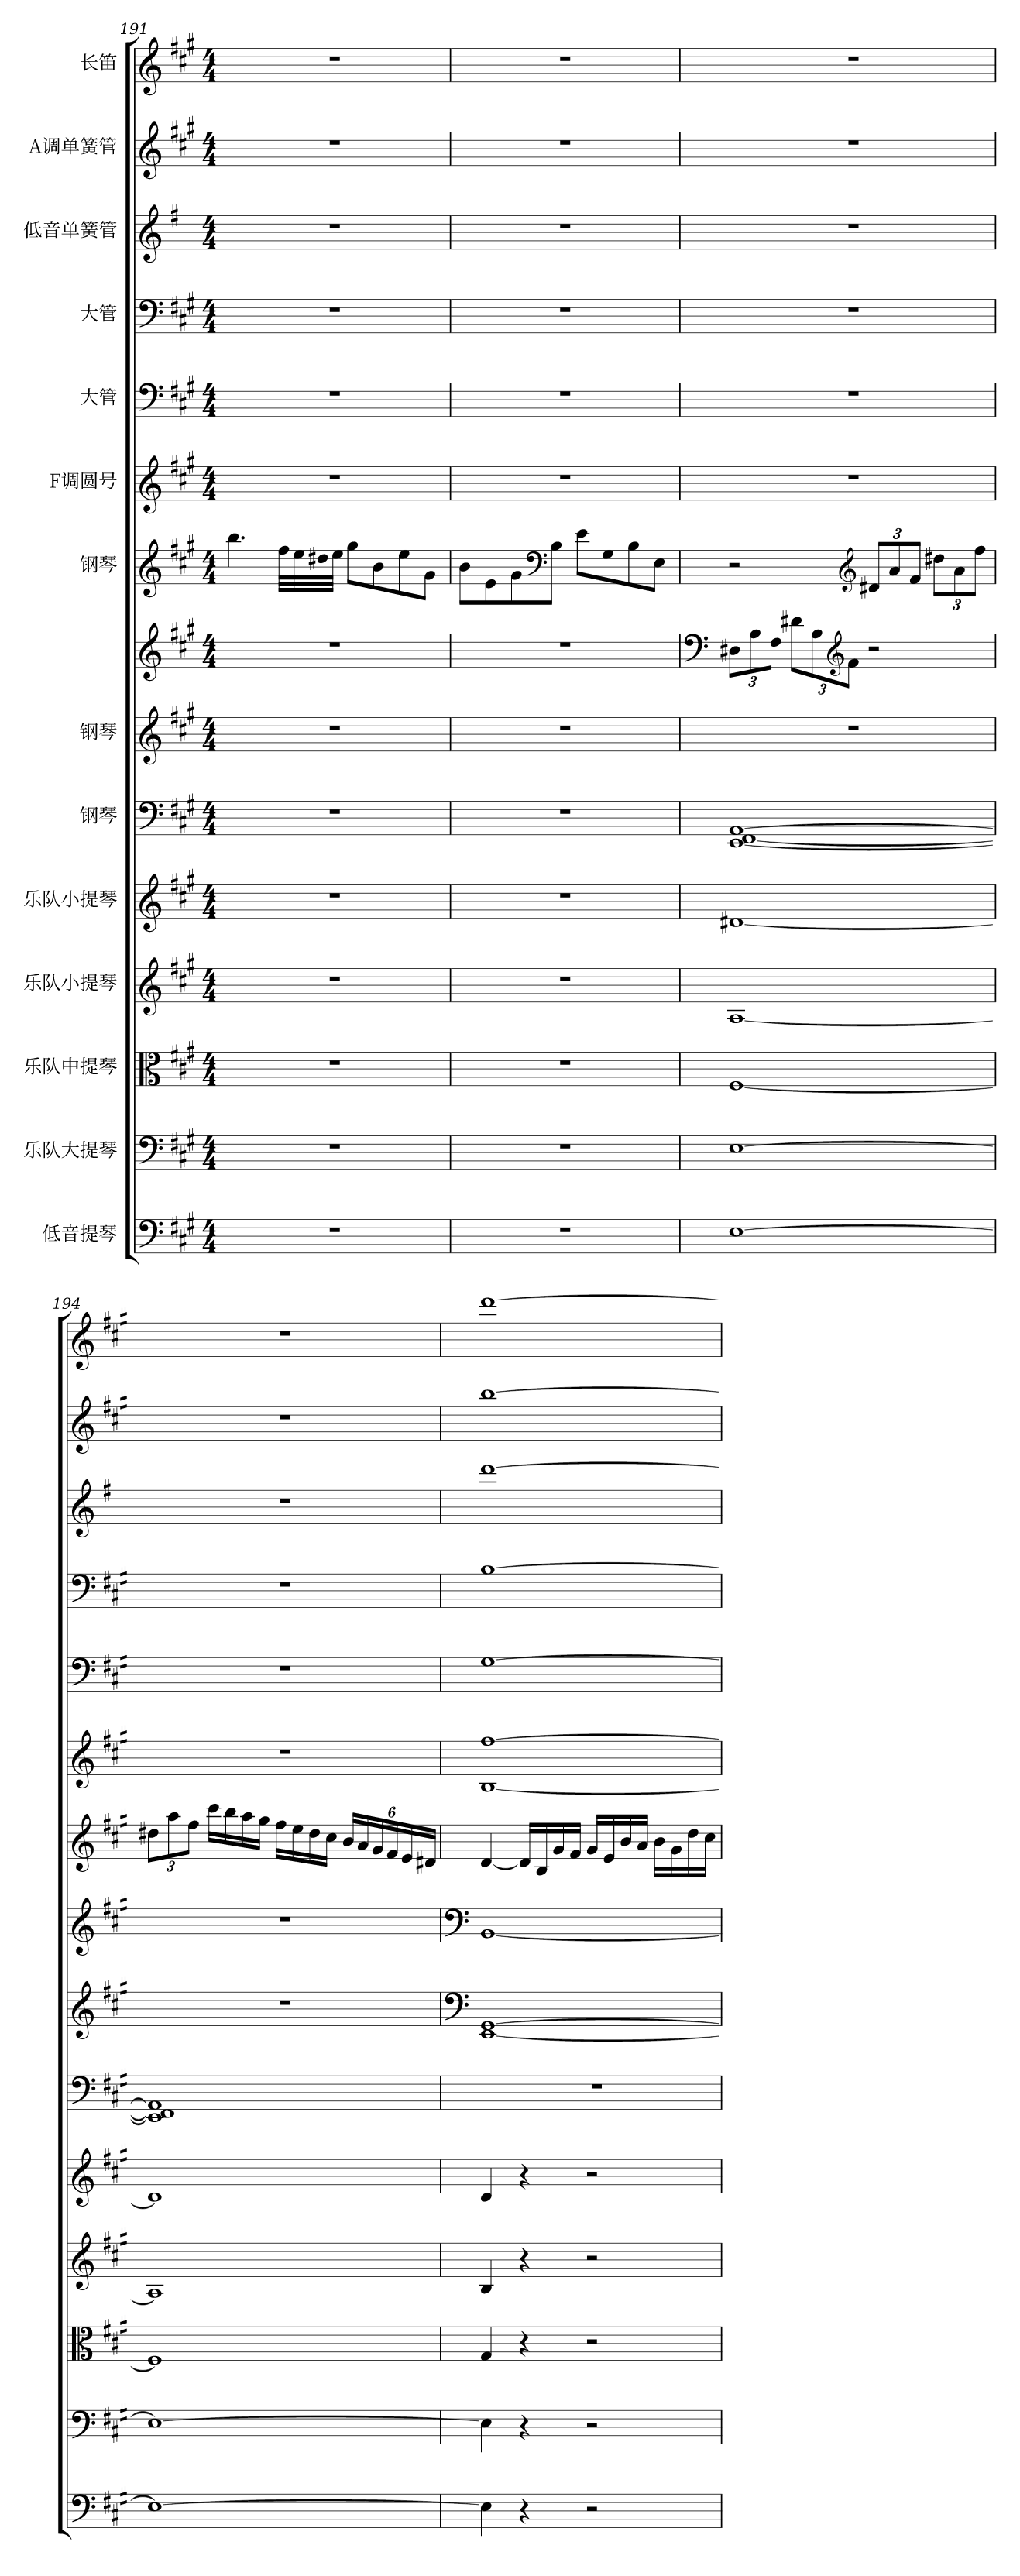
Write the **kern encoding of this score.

**kern	**kern	**kern	**kern	**kern	**kern	**kern	**kern	**kern	**kern	**kern	**kern	**kern	**kern	**kern
*part14	*part13	*part12	*part11	*part10	*part9	*part8	*part8	*part7	*part6	*part5	*part4	*part3	*part2	*part1
*staff15	*staff14	*staff13	*staff12	*staff11	*staff10	*staff9	*staff8	*staff7	*staff6	*staff5	*staff4	*staff3	*staff2	*staff1
*I"低音提琴	*I"乐队大提琴	*I"乐队中提琴	*I"乐队小提琴	*I"乐队小提琴	*I"钢琴	*I"钢琴	*	*I"钢琴	*I"F调圆号	*I"大管	*I"大管	*I"低音单簧管	*I"A调单簧管	*I"长笛
*clefF4	*clefF4	*clefC3	*clefG2	*clefG2	*clefF4	*clefG2	*clefG2	*clefG2	*clefG2	*clefF4	*clefF4	*clefG2	*clefG2	*clefG2
*ITrd7c12	*	*	*	*	*	*	*	*	*ITrd4c7	*	*	*ITrd8c14	*ITrd2c3	*
*k[f#c#g#]	*k[f#c#g#]	*k[f#c#g#]	*k[f#c#g#]	*k[f#c#g#]	*k[f#c#g#]	*k[f#c#g#]	*k[f#c#g#]	*k[f#c#g#]	*k[f#c#]	*k[f#c#g#]	*k[f#c#g#]	*k[f#]	*k[f#c#g#d#a#e#]	*k[f#c#g#]
*M4/4	*M4/4	*M4/4	*M4/4	*M4/4	*M4/4	*M4/4	*M4/4	*M4/4	*M4/4	*M4/4	*M4/4	*M4/4	*M4/4	*M4/4
=191	=191	=191	=191	=191	=191	=191	=191	=191	=191	=191	=191	=191	=191	=191
1r	1r	1r	1r	1r	1r	1r	1r	4.bb\	1r	1r	1r	1r	1r	1r
.	.	.	.	.	.	.	.	32ff#\LLL	.	.	.	.	.	.
.	.	.	.	.	.	.	.	32ee\	.	.	.	.	.	.
.	.	.	.	.	.	.	.	32dd#X\	.	.	.	.	.	.
.	.	.	.	.	.	.	.	32ee\JJJ	.	.	.	.	.	.
.	.	.	.	.	.	.	.	8gg#\L	.	.	.	.	.	.
.	.	.	.	.	.	.	.	8b\	.	.	.	.	.	.
.	.	.	.	.	.	.	.	8ee\	.	.	.	.	.	.
.	.	.	.	.	.	.	.	8g#\J	.	.	.	.	.	.
=192	=192	=192	=192	=192	=192	=192	=192	=192	=192	=192	=192	=192	=192	=192
1r	1r	1r	1r	1r	1r	1r	1r	8b\L	1r	1r	1r	1r	1r	1r
.	.	.	.	.	.	.	.	8e\	.	.	.	.	.	.
.	.	.	.	.	.	.	.	8g#\	.	.	.	.	.	.
*	*	*	*	*	*	*	*	*clefF4	*	*	*	*	*	*
.	.	.	.	.	.	.	.	8B\J	.	.	.	.	.	.
.	.	.	.	.	.	.	.	8e\L	.	.	.	.	.	.
.	.	.	.	.	.	.	.	8G#\	.	.	.	.	.	.
.	.	.	.	.	.	.	.	8B\	.	.	.	.	.	.
.	.	.	.	.	.	.	.	8E\J	.	.	.	.	.	.
!!LO:PB:g=z
=193	=193	=193	=193	=193	=193	=193	=193	=193	=193	=193	=193	=193	=193	=193
*	*	*	*	*	*	*	*clefF4	*	*	*	*	*	*	*
*	*	*	*	*	*	*	*Xbrackettup	*	*	*	*	*	*	*
[1EE	[1E	[1F#	[1A	[1d#X	[1EE [1FF# [1AA	1r	12D#X\L	2r	1r	1r	1r	1r	1r	1r
.	.	.	.	.	.	.	12A\	.	.	.	.	.	.	.
.	.	.	.	.	.	.	12F#\J	.	.	.	.	.	.	.
.	.	.	.	.	.	.	12d#X\L	.	.	.	.	.	.	.
.	.	.	.	.	.	.	12A\	.	.	.	.	.	.	.
*	*	*	*	*	*	*	*clefG2	*	*	*	*	*	*	*
.	.	.	.	.	.	.	12f#\J	.	.	.	.	.	.	.
*	*	*	*	*	*	*	*	*clefG2	*	*	*	*	*	*
*	*	*	*	*	*	*	*	*Xbrackettup	*	*	*	*	*	*
.	.	.	.	.	.	.	2r	12d#X/L	.	.	.	.	.	.
.	.	.	.	.	.	.	.	12a/	.	.	.	.	.	.
.	.	.	.	.	.	.	.	12f#/J	.	.	.	.	.	.
.	.	.	.	.	.	.	.	12dd#X\L	.	.	.	.	.	.
.	.	.	.	.	.	.	.	12a\	.	.	.	.	.	.
.	.	.	.	.	.	.	.	12ff#\J	.	.	.	.	.	.
=194	=194	=194	=194	=194	=194	=194	=194	=194	=194	=194	=194	=194	=194	=194
1EE_	1E_	1F#]	1A]	1d#]	1EE] 1FF#] 1AA]	1r	1r	12dd#X\L	1r	1r	1r	1r	1r	1r
.	.	.	.	.	.	.	.	12aa\	.	.	.	.	.	.
.	.	.	.	.	.	.	.	12ff#\J	.	.	.	.	.	.
.	.	.	.	.	.	.	.	16ccc#\LL	.	.	.	.	.	.
.	.	.	.	.	.	.	.	16bb\	.	.	.	.	.	.
.	.	.	.	.	.	.	.	16aa\	.	.	.	.	.	.
.	.	.	.	.	.	.	.	16gg#\JJ	.	.	.	.	.	.
.	.	.	.	.	.	.	.	16ff#\LL	.	.	.	.	.	.
.	.	.	.	.	.	.	.	16ee\	.	.	.	.	.	.
.	.	.	.	.	.	.	.	16dd#\	.	.	.	.	.	.
.	.	.	.	.	.	.	.	16cc#\JJ	.	.	.	.	.	.
.	.	.	.	.	.	.	.	24b/LL	.	.	.	.	.	.
.	.	.	.	.	.	.	.	24a/	.	.	.	.	.	.
.	.	.	.	.	.	.	.	24g#/	.	.	.	.	.	.
.	.	.	.	.	.	.	.	24f#/	.	.	.	.	.	.
.	.	.	.	.	.	.	.	24e/	.	.	.	.	.	.
.	.	.	.	.	.	.	.	24d#X/JJ	.	.	.	.	.	.
!!LO:PB:g=z
=195	=195	=195	=195	=195	=195	=195	=195	=195	=195	=195	=195	=195	=195	=195
*	*	*	*	*	*	*clefF4	*clefF4	*	*	*	*	*	*	*
4EE\]	4E\]	4G#/	4B/	4d/	1r	[1EE [1GG#	[1BB	[4d/	[1E [1b	[1G#	[1B	[1dd	[1gg#	[1ddd
4r	4r	4r	4r	4r	.	.	.	16d/LL]	.	.	.	.	.	.
.	.	.	.	.	.	.	.	16B/	.	.	.	.	.	.
.	.	.	.	.	.	.	.	16g#/	.	.	.	.	.	.
.	.	.	.	.	.	.	.	16f#/JJ	.	.	.	.	.	.
2r	2r	2r	2r	2r	.	.	.	16g#/LL	.	.	.	.	.	.
.	.	.	.	.	.	.	.	16e/	.	.	.	.	.	.
.	.	.	.	.	.	.	.	16b/	.	.	.	.	.	.
.	.	.	.	.	.	.	.	16a/JJ	.	.	.	.	.	.
.	.	.	.	.	.	.	.	16b\LL	.	.	.	.	.	.
.	.	.	.	.	.	.	.	16g#\	.	.	.	.	.	.
.	.	.	.	.	.	.	.	16dd\	.	.	.	.	.	.
.	.	.	.	.	.	.	.	16cc#\JJ	.	.	.	.	.	.
=	=	=	=	=	=	=	=	=	=	=	=	=	=	=
*-	*-	*-	*-	*-	*-	*-	*-	*-	*-	*-	*-	*-	*-	*-
